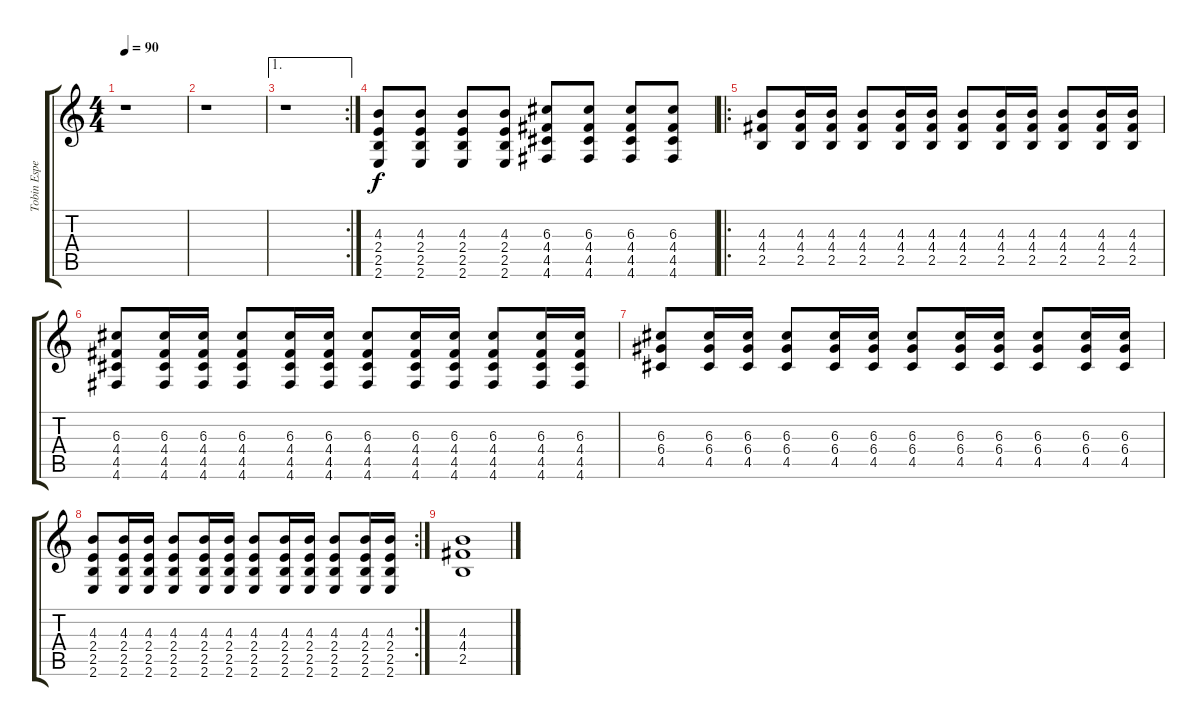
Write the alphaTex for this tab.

\track ("Tobin Esperance" "Tobin Espe") {instrument acousticguitarsteel}
\staff {score tabs}
\tuning (E4 B3 G3 D3 A2 D2) {hide}
\ts (4 4)
\tempo 90
\clef g2
\ks c
r.1{dy f} |
r.1 |
\ae 1
\rc 2
r.1 |
(4.3 2.4 2.5 2.6).8 (4.3 2.4 2.5 2.6).8 (4.3 2.4 2.5 2.6).8 (4.3 2.4 2.5 2.6).8 (6.3 4.4 4.5 4.6).8 (6.3 4.4 4.5 4.6).8 (6.3 4.4 4.5 4.6).8 (6.3 4.4 4.5 4.6).8 |
\ro
(4.3 4.4 2.5).8 (4.3 4.4 2.5).16 (4.3 4.4 2.5).16 (4.3 4.4 2.5).8 (4.3 4.4 2.5).16 (4.3 4.4 2.5).16 (4.3 4.4 2.5).8 (4.3 4.4 2.5).16 (4.3 4.4 2.5).16 (4.3 4.4 2.5).8 (4.3 4.4 2.5).16 (4.3 4.4 2.5).16 |
(6.3 4.4 4.5 4.6).8 (6.3 4.4 4.5 4.6).16 (6.3 4.4 4.5 4.6).16 (6.3 4.4 4.5 4.6).8 (6.3 4.4 4.5 4.6).16 (6.3 4.4 4.5 4.6).16 (6.3 4.4 4.5 4.6).8 (6.3 4.4 4.5 4.6).16 (6.3 4.4 4.5 4.6).16 (6.3 4.4 4.5 4.6).8 (6.3 4.4 4.5 4.6).16 (6.3 4.4 4.5 4.6).16 |
(6.3 6.4 4.5).8 (6.3 6.4 4.5).16 (6.3 6.4 4.5).16 (6.3 6.4 4.5).8 (6.3 6.4 4.5).16 (6.3 6.4 4.5).16 (6.3 6.4 4.5).8 (6.3 6.4 4.5).16 (6.3 6.4 4.5).16 (6.3 6.4 4.5).8 (6.3 6.4 4.5).16 (6.3 6.4 4.5).16 |
\rc 2
(4.3 2.4 2.5 2.6).8 (4.3 2.4 2.5 2.6).16 (4.3 2.4 2.5 2.6).16 (4.3 2.4 2.5 2.6).8 (4.3 2.4 2.5 2.6).16 (4.3 2.4 2.5 2.6).16 (4.3 2.4 2.5 2.6).8 (4.3 2.4 2.5 2.6).16 (4.3 2.4 2.5 2.6).16 (4.3 2.4 2.5 2.6).8 (4.3 2.4 2.5 2.6).16 (4.3 2.4 2.5 2.6).16 |
(4.3 4.4 2.5).1
